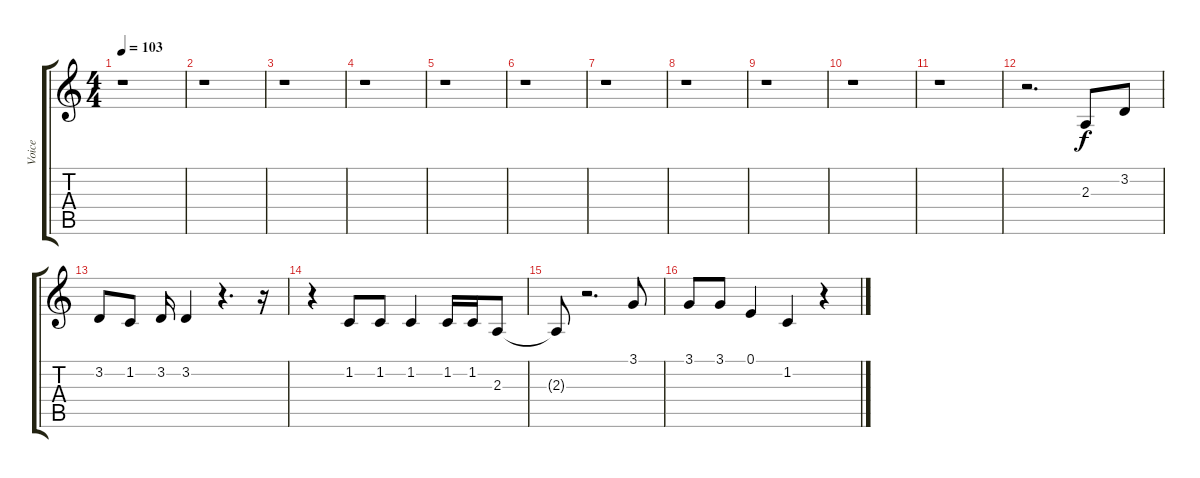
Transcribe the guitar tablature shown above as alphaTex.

\track ("Voice" "Voice") {instrument bassoon}
\staff {score tabs}
\tuning (E4 B3 G3 D3 A2 E2) {hide}
\ts (4 4)
\tempo 103
\clef g2
\ks c
r.1{dy f} |
r.1 |
r.1 |
r.1 |
r.1 |
r.1 |
r.1 |
r.1 |
r.1 |
r.1 |
r.1 |
r.2{d} 2.3.8 3.2.8 |
3.2.8 1.2.8 3.2.16 3.2.4 r.4{d} r.16 |
r.4 1.2.8 1.2.8 1.2.4 1.2.16 1.2.16 2.3.8 |
2.3{t}.8 r.2{d} 3.1.8 |
3.1.8 3.1.8 0.1.4 1.2.4 r.4
